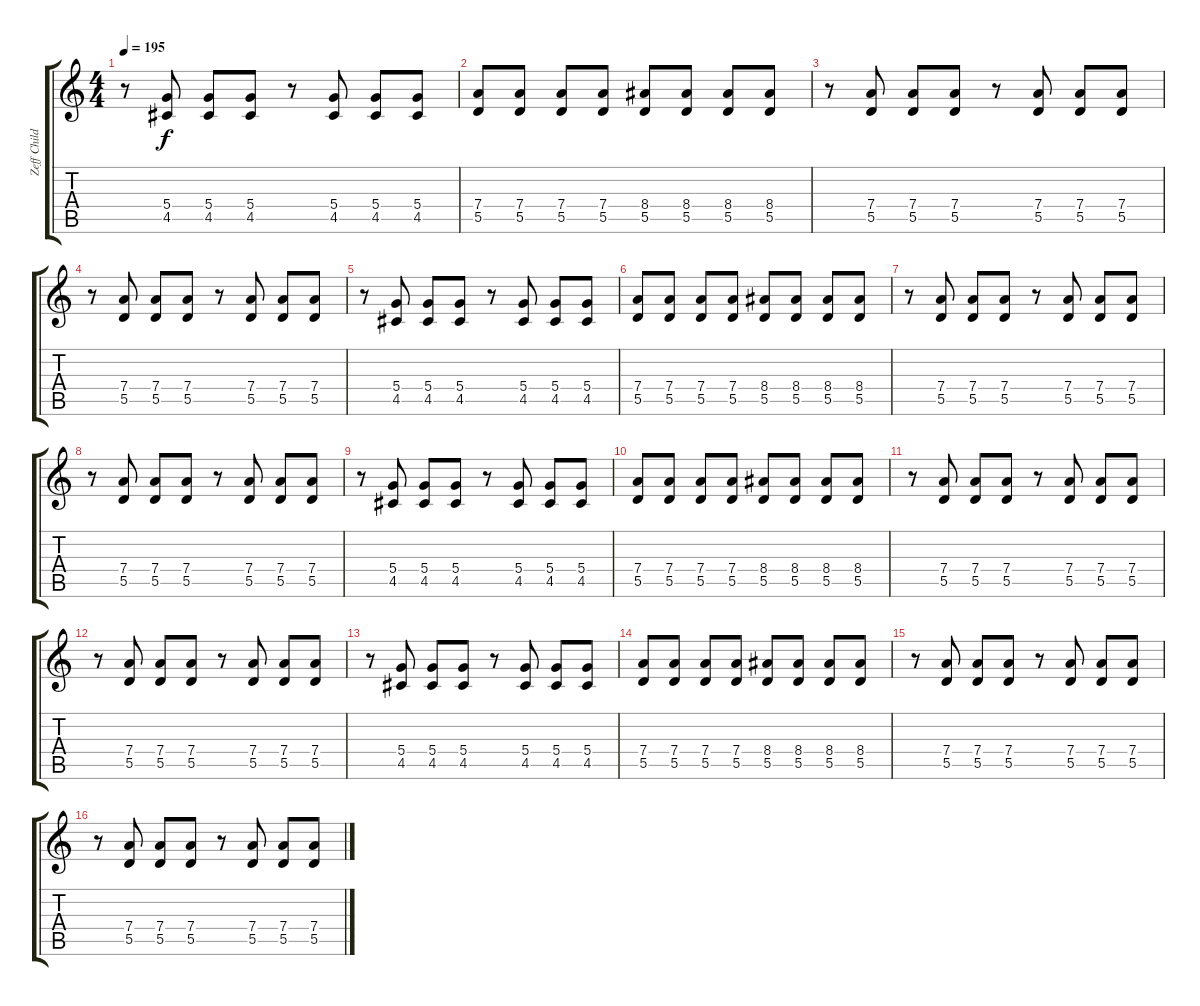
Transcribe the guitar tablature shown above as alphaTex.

\track ("Zeff Childress" "Zeff Child") {instrument distortionguitar}
\staff {score tabs}
\tuning (E4 B3 G3 D3 A2 D2) {hide}
\ts (4 4)
\tempo 195
\clef g2
\ks c
r.8{dy f} (5.4 4.5).8 (5.4 4.5).8 (5.4 4.5).8 r.8 (5.4 4.5).8 (5.4 4.5).8 (5.4 4.5).8 |
(7.4 5.5).8 (7.4 5.5).8 (7.4 5.5).8 (7.4 5.5).8 (8.4 5.5).8 (8.4 5.5).8 (8.4 5.5).8 (8.4 5.5).8 |
r.8 (7.4 5.5).8 (7.4 5.5).8 (7.4 5.5).8 r.8 (7.4 5.5).8 (7.4 5.5).8 (7.4 5.5).8 |
r.8 (7.4 5.5).8 (7.4 5.5).8 (7.4 5.5).8 r.8 (7.4 5.5).8 (7.4 5.5).8 (7.4 5.5).8 |
r.8 (5.4 4.5).8 (5.4 4.5).8 (5.4 4.5).8 r.8 (5.4 4.5).8 (5.4 4.5).8 (5.4 4.5).8 |
(7.4 5.5).8 (7.4 5.5).8 (7.4 5.5).8 (7.4 5.5).8 (8.4 5.5).8 (8.4 5.5).8 (8.4 5.5).8 (8.4 5.5).8 |
r.8 (7.4 5.5).8 (7.4 5.5).8 (7.4 5.5).8 r.8 (7.4 5.5).8 (7.4 5.5).8 (7.4 5.5).8 |
r.8 (7.4 5.5).8 (7.4 5.5).8 (7.4 5.5).8 r.8 (7.4 5.5).8 (7.4 5.5).8 (7.4 5.5).8 |
r.8 (5.4 4.5).8 (5.4 4.5).8 (5.4 4.5).8 r.8 (5.4 4.5).8 (5.4 4.5).8 (5.4 4.5).8 |
(7.4 5.5).8 (7.4 5.5).8 (7.4 5.5).8 (7.4 5.5).8 (8.4 5.5).8 (8.4 5.5).8 (8.4 5.5).8 (8.4 5.5).8 |
r.8 (7.4 5.5).8 (7.4 5.5).8 (7.4 5.5).8 r.8 (7.4 5.5).8 (7.4 5.5).8 (7.4 5.5).8 |
r.8 (7.4 5.5).8 (7.4 5.5).8 (7.4 5.5).8 r.8 (7.4 5.5).8 (7.4 5.5).8 (7.4 5.5).8 |
r.8 (5.4 4.5).8 (5.4 4.5).8 (5.4 4.5).8 r.8 (5.4 4.5).8 (5.4 4.5).8 (5.4 4.5).8 |
(7.4 5.5).8 (7.4 5.5).8 (7.4 5.5).8 (7.4 5.5).8 (8.4 5.5).8 (8.4 5.5).8 (8.4 5.5).8 (8.4 5.5).8 |
r.8 (7.4 5.5).8 (7.4 5.5).8 (7.4 5.5).8 r.8 (7.4 5.5).8 (7.4 5.5).8 (7.4 5.5).8 |
r.8 (7.4 5.5).8 (7.4 5.5).8 (7.4 5.5).8 r.8 (7.4 5.5).8 (7.4 5.5).8 (7.4 5.5).8
